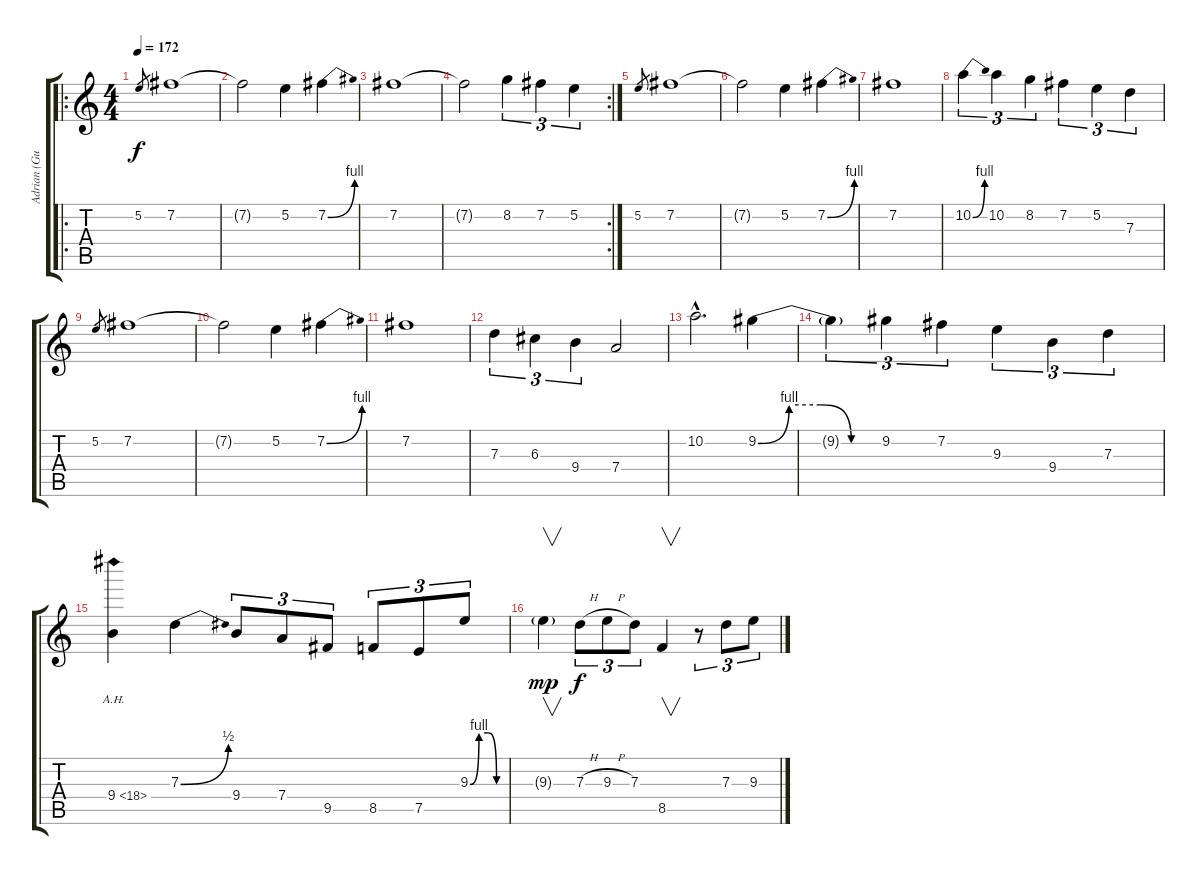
\track ("Adrian (Guitar)" "Adrian (Gu") {instrument distortionguitar}
\staff {score tabs}
\tuning (E4 B3 G3 D3 A2 E2) {hide}
\ro
\ts (4 4)
\tempo 172
\clef g2
\ks c
5.2.8{gr dy f} 7.2.1 |
7.2{t}.2 5.2.4 7.2{be (bend 0 0 60 4)}.4 |
7.2.1 |
\rc 2
7.2{t}.2 8.2.4{tu (3 2)} 7.2.4{tu (3 2)} 5.2.4{tu (3 2)} |
5.2.8{gr} 7.2.1 |
7.2{t}.2 5.2.4 7.2{be (bend 0 0 60 4)}.4 |
7.2.1 |
10.2{be (bend 0 0 60 4)}.4{tu (3 2)} 10.2.4{tu (3 2)} 8.2.4{tu (3 2)} 7.2.4{tu (3 2)} 5.2.4{tu (3 2)} 7.3.4{tu (3 2)} |
5.2.8{gr} 7.2.1 |
7.2{t}.2 5.2.4 7.2{be (bend 0 0 60 4)}.4 |
7.2.1 |
7.3.4{tu (3 2)} 6.3.4{tu (3 2)} 9.4.4{tu (3 2)} 7.4.2 |
10.2{hac}.2{d} 9.2{be (custom 0 0 15 4 30 4 45 0 60 0)}.4 |
9.2{t}.4{tu (3 2)} 9.2.4{tu (3 2)} 7.2.4{tu (3 2)} 9.3.4{tu (3 2)} 9.4.4{tu (3 2)} 7.3.4{tu (3 2)} |
9.4{ah 9}.4 7.3{be (bend 0 0 60 2)}.4 9.4.8{tu (3 2)} 7.4.8{tu (3 2)} 9.5.8{tu (3 2)} 8.5.8{tu (3 2)} 7.5.8{tu (3 2)} 9.3{be (custom 0 0 15 4 30 4 45 0 60 0)}.8{tu (3 2)} |
9.3{g}.4{v dy mp} 7.3{h}.8{tu (3 2) dy f} 9.3{h}.8{tu (3 2)} 7.3.8{tu (3 2)} 8.5.4{v} r.8{tu (3 2)} 7.3.8{tu (3 2)} 9.3.8{tu (3 2)}
